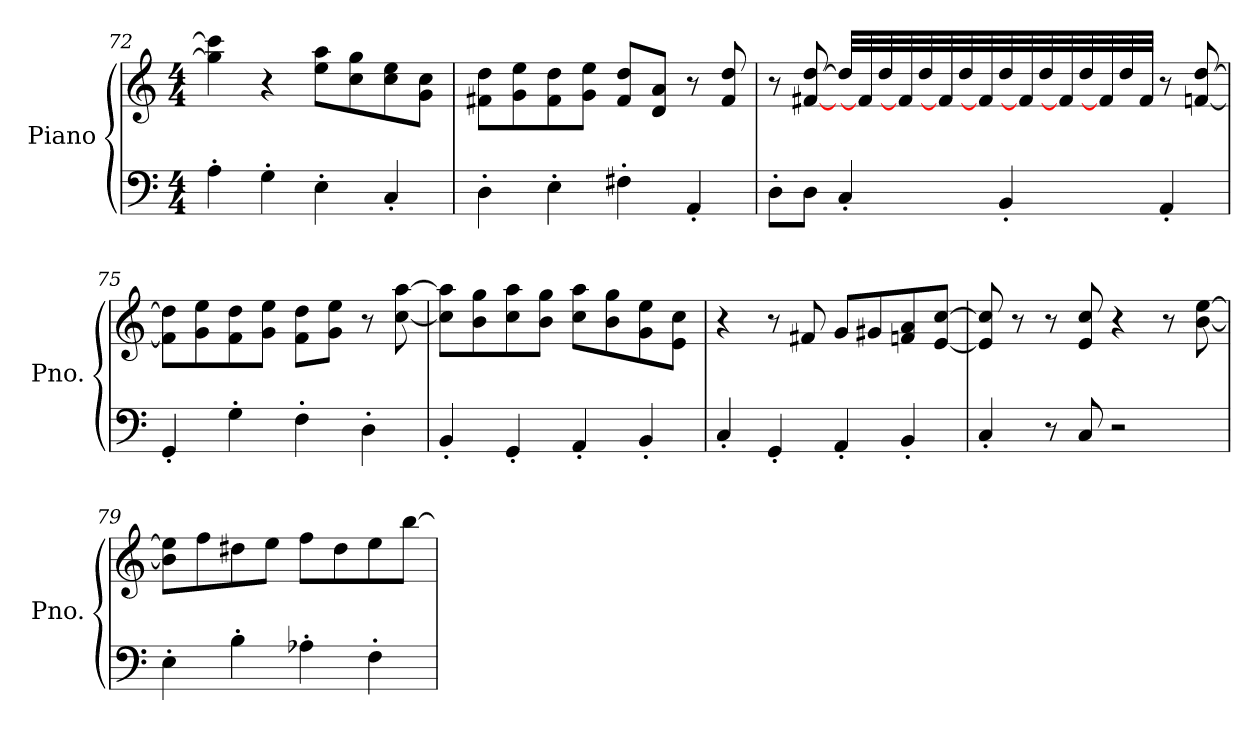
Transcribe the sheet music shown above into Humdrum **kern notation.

**kern	**kern
*part1	*part1
*staff2	*staff1
*I"Piano	*
*I'Pno.	*
!!LO:LB:g=z
*clefF4	*clefG2
*k[]	*k[]
*M4/4	*M4/4
=72	=72
4A'\	4gg\] 4ccc\]
4G'\	4r
4E'\	8ee\ 8aa\L
.	8cc\ 8gg\
4C'/	8cc\ 8ee\
.	8g\ 8cc\J
=73	=73
4D'\	8f#X\ 8dd\L
.	8g\ 8ee\
4E'\	8f#\ 8dd\
.	8g\ 8ee\J
4F#X'\	8f#/ 8dd/L
.	8d/ 8a/J
4AA'/	8r
.	8f#/ 8dd/
=74	=74
8D'\L	8r
8D\J	[8f#X/ [8dd/
*	*tremolo
4C'/	32dd\]LLL
.	32f#/]
.	32dd\
.	32f#/]
.	32dd\
.	32f#/]
.	32dd\
.	32f#/]
4BB'/	32dd\
.	32f#/]
.	32dd\
.	32f#/]
.	32dd\
.	32f#/]
.	32dd\
.	32f#/JJJ
*	*Xtremolo
4AA'/	8r
.	.
.	.
.	.
.	[8fn/ [8dd/
.	.
.	.
.	.
=75	=75
4GG'/	8f\] 8dd\]L
.	8g\ 8ee\
4G'\	8f\ 8dd\
.	8g\ 8ee\J
4F'\	8f\ 8dd\L
.	8g\ 8ee\J
4D'\	8r
.	[8cc\ [8aa\
=76	=76
4BB'/	8cc\] 8aa\]L
.	8b\ 8gg\
4GG'/	8cc\ 8aa\
.	8b\ 8gg\J
4AA'/	8cc\ 8aa\L
.	8b\ 8gg\
4BB'/	8g\ 8ee\
.	8e\ 8cc\J
!!LO:LB:g=z
=77	=77
4C'/	4r
4GG'/	8r
.	8f#X/
4AA'/	8g/L
.	8g#X/
4BB'/	8fn/ 8a/
.	[8e/ [8cc/J
=78	=78
4C'/	8e/] 8cc/]
.	8r
8r	8r
8C/	8e/ 8cc/
2r	4r
.	8r
.	[8b\ [8ee\
=79	=79
4E'\	8b\] 8ee\]L
.	8ff\
4B'\	8dd#X\
.	8ee\J
4A-X'\	8ff\L
.	8dd#\
4F'\	8ee\
.	[8bb\J
=	=
*-	*-
